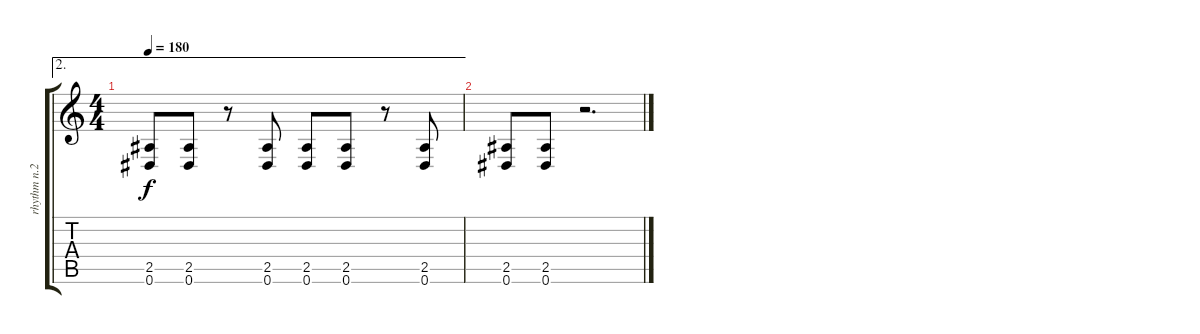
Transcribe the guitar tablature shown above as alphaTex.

\track ("rhythm n.2" "rhythm n.2") {instrument distortionguitar}
\staff {score tabs}
\tuning (Eb4 Bb3 Gb3 Db3 Ab2 Eb2) {hide}
\ae 2
\ts (4 4)
\tempo 180
\clef g2
\ks c
(2.5 0.6).8{dy f} (2.5 0.6).8 r.8 (2.5 0.6).8 (2.5 0.6).8 (2.5 0.6).8 r.8 (2.5 0.6).8 |
(2.5 0.6).8 (2.5 0.6).8 r.2{d}
